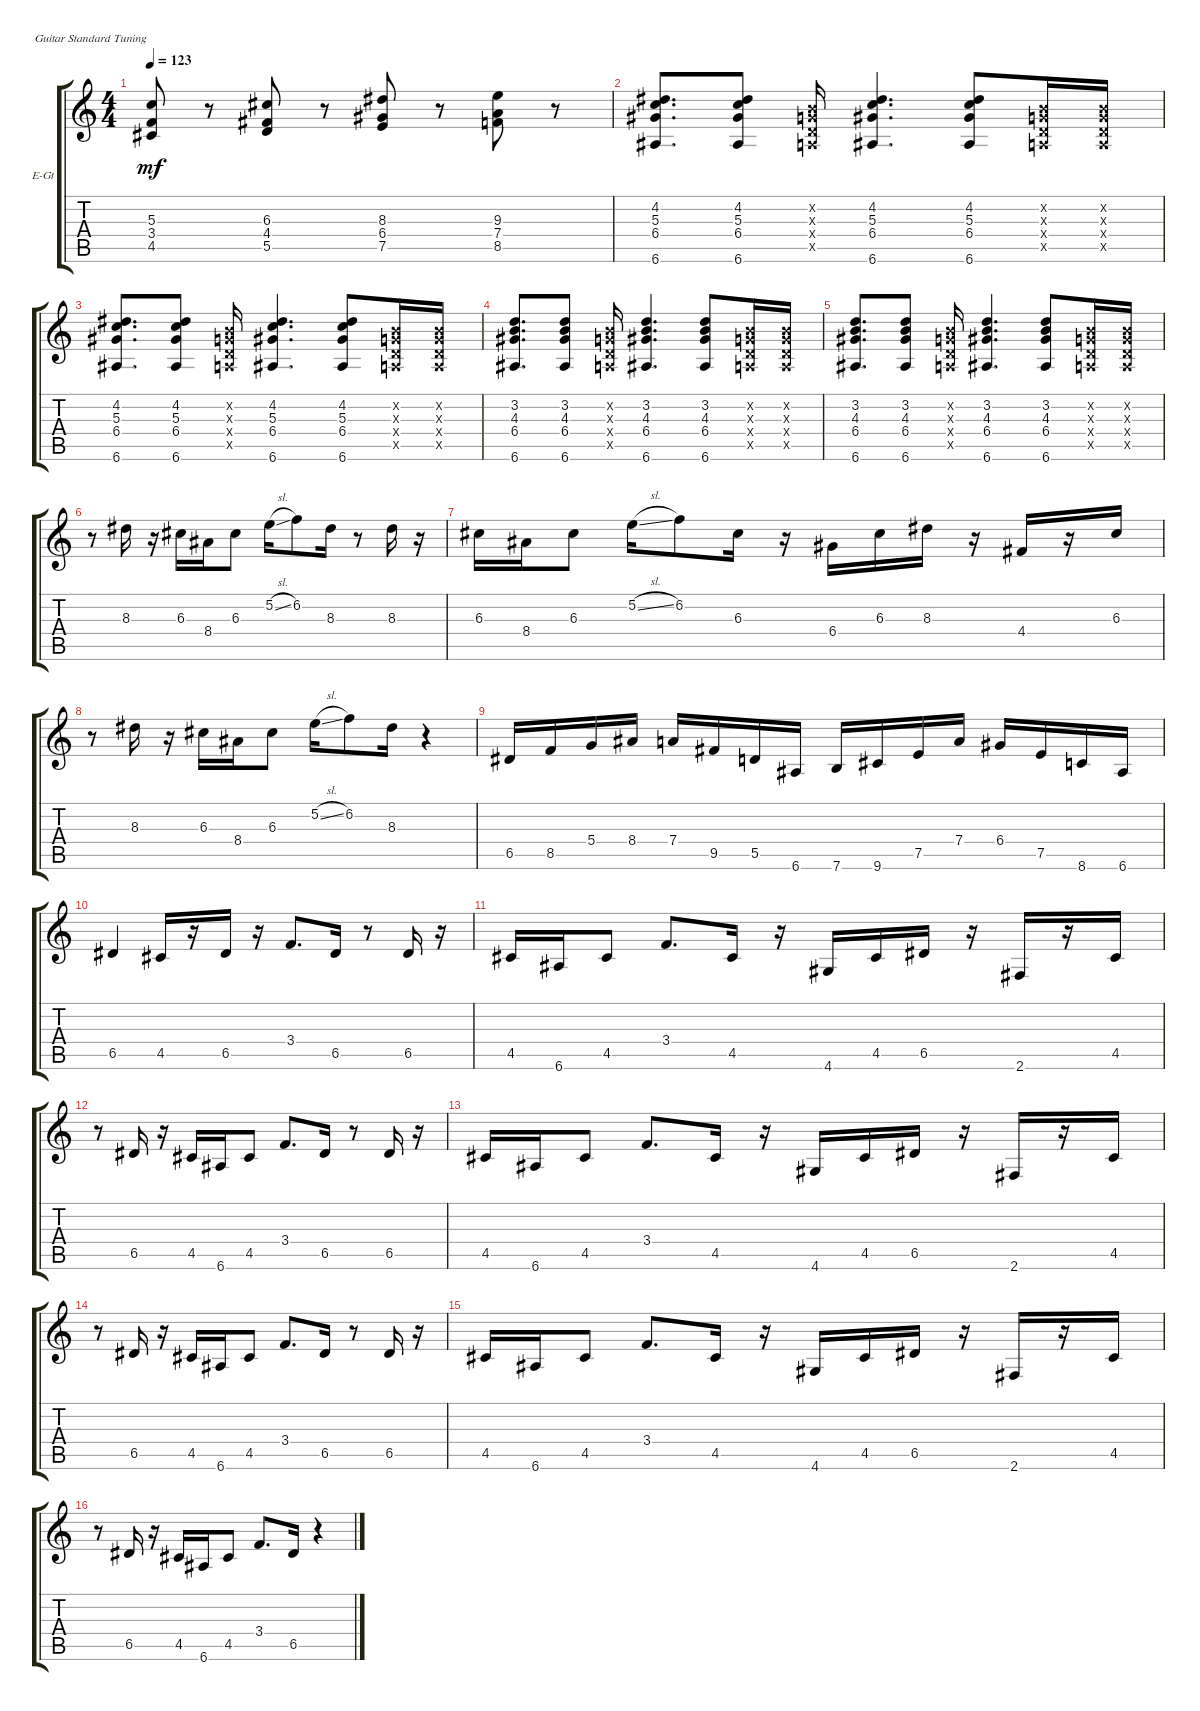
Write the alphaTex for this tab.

\defaultSystemsLayout 4
\bracketExtendMode groupsimilarinstruments
\firstSystemTrackNameOrientation horizontal
\otherSystemsTrackNameOrientation horizontal
\track ("Electric Guitar" "E-Gt") {instrument electricguitarclean}
\staff {score tabs}
\tuning (E4 B3 G3 D3 A2 E2)
\ts (4 4)
\tempo 123
\clef g2
\ks c
(4.5 3.4 5.3).8{dy mf} r.8 (5.5 4.4 6.3).8 r.8 (7.5 6.4 8.3).8 r.8 (8.5 7.4 9.3).8 r.8 |
(6.6 6.4 5.3 4.2).8{d} (6.6 6.4 5.3 4.2).8 (0.5{x} 0.4{x} 0.3{x} 0.2{x}).16 (6.6 6.4 5.3 4.2).4{d} (6.6 6.4 5.3 4.2).8 (0.5{x} 0.4{x} 0.3{x} 0.2{x}).16 (0.5{x} 0.4{x} 0.3{x} 0.2{x}).16 |
(6.6 6.4 5.3 4.2).8{d} (6.6 6.4 5.3 4.2).8 (0.5{x} 0.4{x} 0.3{x} 0.2{x}).16 (6.6 6.4 5.3 4.2).4{d} (6.6 6.4 5.3 4.2).8 (0.5{x} 0.4{x} 0.3{x} 0.2{x}).16 (0.5{x} 0.4{x} 0.3{x} 0.2{x}).16 |
(6.6 6.4 4.3 3.2).8{d} (6.6 6.4 4.3 3.2).8 (0.5{x} 0.4{x} 0.3{x} 0.2{x}).16 (6.6 6.4 4.3 3.2).4{d} (6.6 6.4 4.3 3.2).8 (0.5{x} 0.4{x} 0.3{x} 0.2{x}).16 (0.5{x} 0.4{x} 0.3{x} 0.2{x}).16 |
(6.6 6.4 4.3 3.2).8{d} (6.6 6.4 4.3 3.2).8 (0.5{x} 0.4{x} 0.3{x} 0.2{x}).16 (6.6 6.4 4.3 3.2).4{d} (6.6 6.4 4.3 3.2).8 (0.5{x} 0.4{x} 0.3{x} 0.2{x}).16 (0.5{x} 0.4{x} 0.3{x} 0.2{x}).16 |
r.8 8.3.16 r.16 6.3.16 8.4.16 6.3.8 5.2{sl}.16 6.2.8 8.3.16 r.8 8.3.16 r.16 |
6.3.16 8.4.16 6.3.8 5.2{sl}.16 6.2.8 6.3.16 r.16 6.4.16 6.3.16 8.3.16 r.16 4.4.16 r.16 6.3.16 |
r.8 8.3.16 r.16 6.3.16 8.4.16 6.3.8 5.2{sl}.16 6.2.8 8.3.16 r.4 |
6.5.16 8.5.16 5.4.16 8.4.16 7.4.16 9.5.16 5.5.16 6.6.16 7.6.16 9.6.16 7.5.16 7.4.16 6.4.16 7.5.16 8.6.16 6.6.16 |
6.5.4 4.5.16 r.16 6.5.16 r.16 3.4.8{d} 6.5.16 r.8 6.5.16 r.16 |
4.5.16 6.6.16 4.5.8 3.4.8{d} 4.5.16 r.16 4.6.16 4.5.16 6.5.16 r.16 2.6.16 r.16 4.5.16 |
r.8 6.5.16 r.16 4.5.16 6.6.16 4.5.8 3.4.8{d} 6.5.16 r.8 6.5.16 r.16 |
4.5.16 6.6.16 4.5.8 3.4.8{d} 4.5.16 r.16 4.6.16 4.5.16 6.5.16 r.16 2.6.16 r.16 4.5.16 |
r.8 6.5.16 r.16 4.5.16 6.6.16 4.5.8 3.4.8{d} 6.5.16 r.8 6.5.16 r.16 |
4.5.16 6.6.16 4.5.8 3.4.8{d} 4.5.16 r.16 4.6.16 4.5.16 6.5.16 r.16 2.6.16 r.16 4.5.16 |
r.8 6.5.16 r.16 4.5.16 6.6.16 4.5.8 3.4.8{d} 6.5.16 r.4
